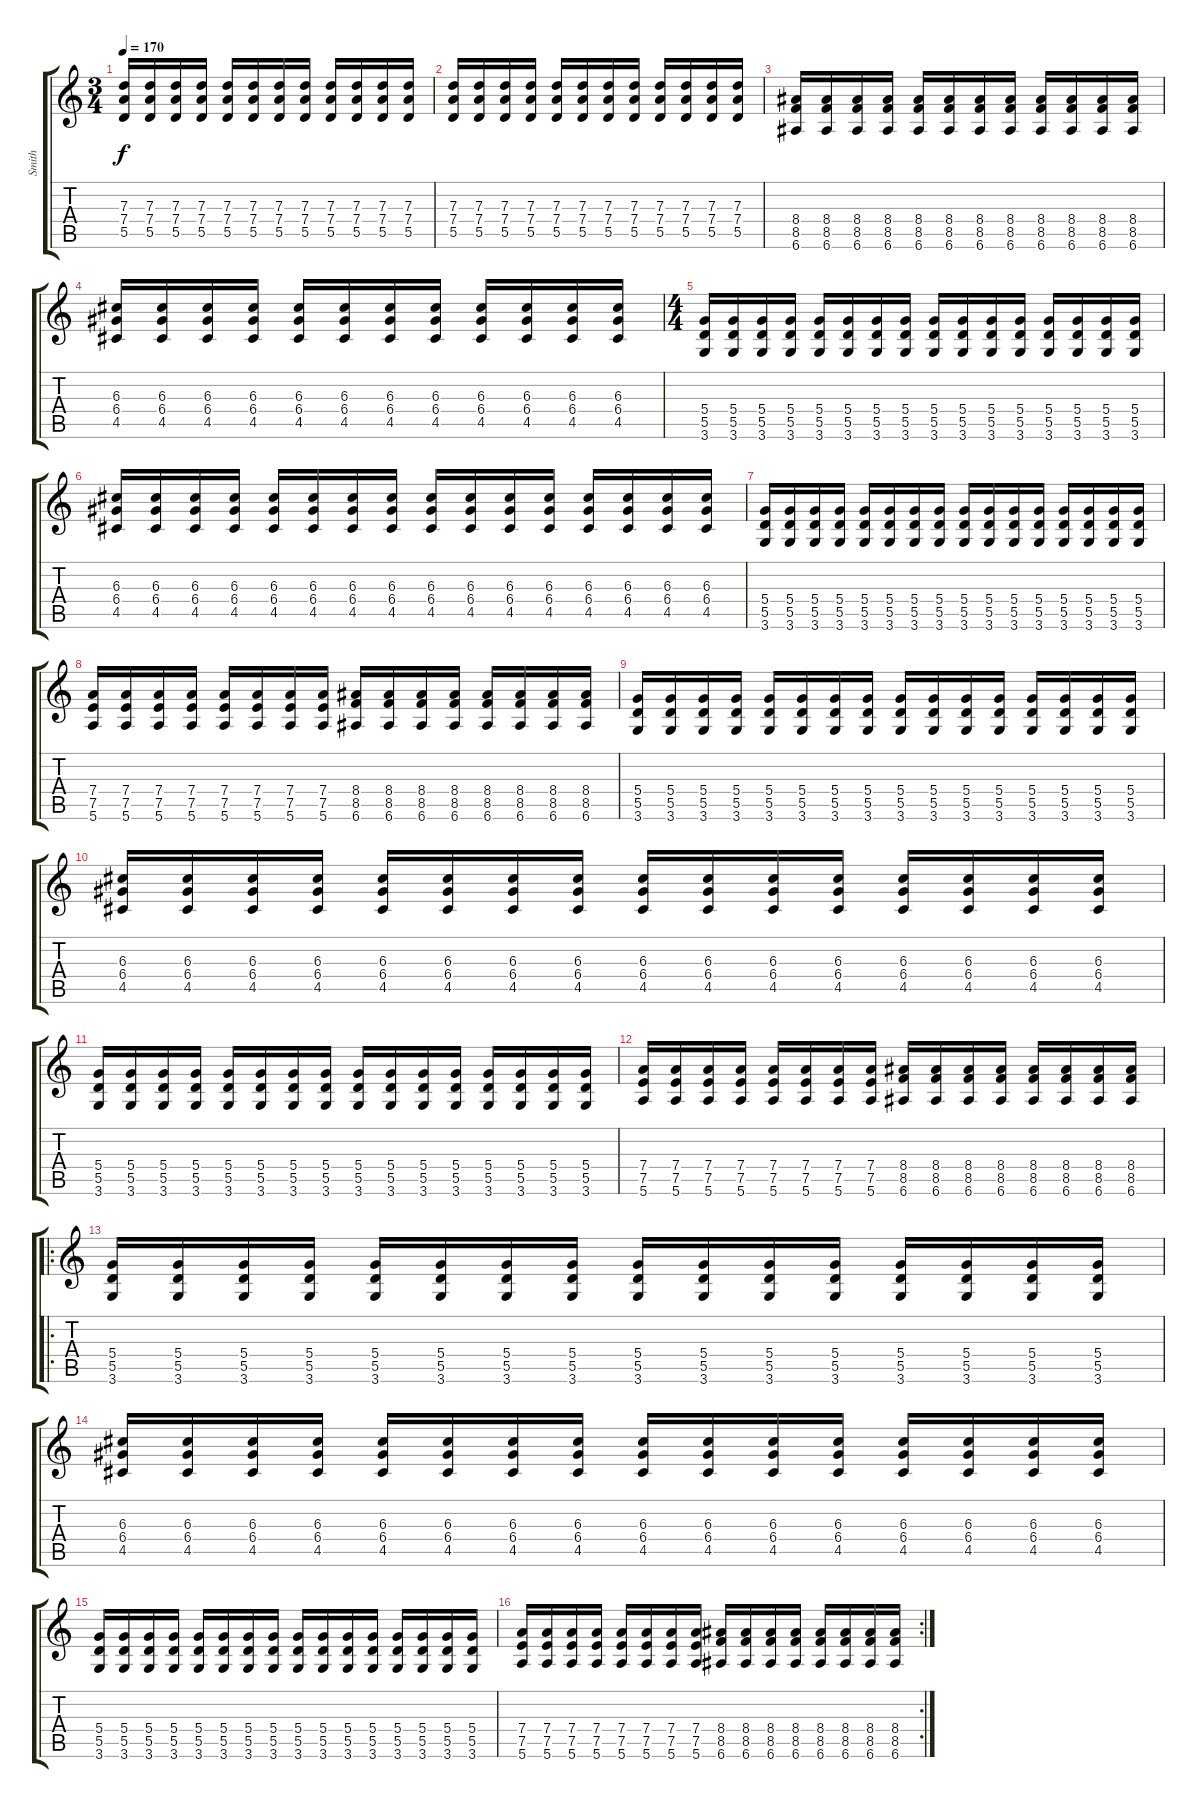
\track ("Smith" "Smith") {instrument distortionguitar}
\staff {score tabs}
\tuning (E4 B3 G3 D3 A2 E2) {hide}
\ts (3 4)
\tempo 170
\clef g2
\ks c
(7.3 7.4 5.5).16{dy f} (7.3 7.4 5.5).16 (7.3 7.4 5.5).16 (7.3 7.4 5.5).16 (7.3 7.4 5.5).16 (7.3 7.4 5.5).16 (7.3 7.4 5.5).16 (7.3 7.4 5.5).16 (7.3 7.4 5.5).16 (7.3 7.4 5.5).16 (7.3 7.4 5.5).16 (7.3 7.4 5.5).16 |
(7.3 7.4 5.5).16 (7.3 7.4 5.5).16 (7.3 7.4 5.5).16 (7.3 7.4 5.5).16 (7.3 7.4 5.5).16 (7.3 7.4 5.5).16 (7.3 7.4 5.5).16 (7.3 7.4 5.5).16 (7.3 7.4 5.5).16 (7.3 7.4 5.5).16 (7.3 7.4 5.5).16 (7.3 7.4 5.5).16 |
(8.4 8.5 6.6).16 (8.4 8.5 6.6).16 (8.4 8.5 6.6).16 (8.4 8.5 6.6).16 (8.4 8.5 6.6).16 (8.4 8.5 6.6).16 (8.4 8.5 6.6).16 (8.4 8.5 6.6).16 (8.4 8.5 6.6).16 (8.4 8.5 6.6).16 (8.4 8.5 6.6).16 (8.4 8.5 6.6).16 |
(6.3 6.4 4.5).16 (6.3 6.4 4.5).16 (6.3 6.4 4.5).16 (6.3 6.4 4.5).16 (6.3 6.4 4.5).16 (6.3 6.4 4.5).16 (6.3 6.4 4.5).16 (6.3 6.4 4.5).16 (6.3 6.4 4.5).16 (6.3 6.4 4.5).16 (6.3 6.4 4.5).16 (6.3 6.4 4.5).16 |
\ts (4 4)
(5.4 5.5 3.6).16 (5.4 5.5 3.6).16 (5.4 5.5 3.6).16 (5.4 5.5 3.6).16 (5.4 5.5 3.6).16 (5.4 5.5 3.6).16 (5.4 5.5 3.6).16 (5.4 5.5 3.6).16 (5.4 5.5 3.6).16 (5.4 5.5 3.6).16 (5.4 5.5 3.6).16 (5.4 5.5 3.6).16 (5.4 5.5 3.6).16 (5.4 5.5 3.6).16 (5.4 5.5 3.6).16 (5.4 5.5 3.6).16 |
(6.3 6.4 4.5).16 (6.3 6.4 4.5).16 (6.3 6.4 4.5).16 (6.3 6.4 4.5).16 (6.3 6.4 4.5).16 (6.3 6.4 4.5).16 (6.3 6.4 4.5).16 (6.3 6.4 4.5).16 (6.3 6.4 4.5).16 (6.3 6.4 4.5).16 (6.3 6.4 4.5).16 (6.3 6.4 4.5).16 (6.3 6.4 4.5).16 (6.3 6.4 4.5).16 (6.3 6.4 4.5).16 (6.3 6.4 4.5).16 |
(5.4 5.5 3.6).16 (5.4 5.5 3.6).16 (5.4 5.5 3.6).16 (5.4 5.5 3.6).16 (5.4 5.5 3.6).16 (5.4 5.5 3.6).16 (5.4 5.5 3.6).16 (5.4 5.5 3.6).16 (5.4 5.5 3.6).16 (5.4 5.5 3.6).16 (5.4 5.5 3.6).16 (5.4 5.5 3.6).16 (5.4 5.5 3.6).16 (5.4 5.5 3.6).16 (5.4 5.5 3.6).16 (5.4 5.5 3.6).16 |
(7.4 7.5 5.6).16 (7.4 7.5 5.6).16 (7.4 7.5 5.6).16 (7.4 7.5 5.6).16 (7.4 7.5 5.6).16 (7.4 7.5 5.6).16 (7.4 7.5 5.6).16 (7.4 7.5 5.6).16 (8.4 8.5 6.6).16 (8.4 8.5 6.6).16 (8.4 8.5 6.6).16 (8.4 8.5 6.6).16 (8.4 8.5 6.6).16 (8.4 8.5 6.6).16 (8.4 8.5 6.6).16 (8.4 8.5 6.6).16 |
(5.4 5.5 3.6).16 (5.4 5.5 3.6).16 (5.4 5.5 3.6).16 (5.4 5.5 3.6).16 (5.4 5.5 3.6).16 (5.4 5.5 3.6).16 (5.4 5.5 3.6).16 (5.4 5.5 3.6).16 (5.4 5.5 3.6).16 (5.4 5.5 3.6).16 (5.4 5.5 3.6).16 (5.4 5.5 3.6).16 (5.4 5.5 3.6).16 (5.4 5.5 3.6).16 (5.4 5.5 3.6).16 (5.4 5.5 3.6).16 |
(6.3 6.4 4.5).16 (6.3 6.4 4.5).16 (6.3 6.4 4.5).16 (6.3 6.4 4.5).16 (6.3 6.4 4.5).16 (6.3 6.4 4.5).16 (6.3 6.4 4.5).16 (6.3 6.4 4.5).16 (6.3 6.4 4.5).16 (6.3 6.4 4.5).16 (6.3 6.4 4.5).16 (6.3 6.4 4.5).16 (6.3 6.4 4.5).16 (6.3 6.4 4.5).16 (6.3 6.4 4.5).16 (6.3 6.4 4.5).16 |
(5.4 5.5 3.6).16 (5.4 5.5 3.6).16 (5.4 5.5 3.6).16 (5.4 5.5 3.6).16 (5.4 5.5 3.6).16 (5.4 5.5 3.6).16 (5.4 5.5 3.6).16 (5.4 5.5 3.6).16 (5.4 5.5 3.6).16 (5.4 5.5 3.6).16 (5.4 5.5 3.6).16 (5.4 5.5 3.6).16 (5.4 5.5 3.6).16 (5.4 5.5 3.6).16 (5.4 5.5 3.6).16 (5.4 5.5 3.6).16 |
(7.4 7.5 5.6).16 (7.4 7.5 5.6).16 (7.4 7.5 5.6).16 (7.4 7.5 5.6).16 (7.4 7.5 5.6).16 (7.4 7.5 5.6).16 (7.4 7.5 5.6).16 (7.4 7.5 5.6).16 (8.4 8.5 6.6).16 (8.4 8.5 6.6).16 (8.4 8.5 6.6).16 (8.4 8.5 6.6).16 (8.4 8.5 6.6).16 (8.4 8.5 6.6).16 (8.4 8.5 6.6).16 (8.4 8.5 6.6).16 |
\ro
(5.4 5.5 3.6).16 (5.4 5.5 3.6).16 (5.4 5.5 3.6).16 (5.4 5.5 3.6).16 (5.4 5.5 3.6).16 (5.4 5.5 3.6).16 (5.4 5.5 3.6).16 (5.4 5.5 3.6).16 (5.4 5.5 3.6).16 (5.4 5.5 3.6).16 (5.4 5.5 3.6).16 (5.4 5.5 3.6).16 (5.4 5.5 3.6).16 (5.4 5.5 3.6).16 (5.4 5.5 3.6).16 (5.4 5.5 3.6).16 |
(6.3 6.4 4.5).16 (6.3 6.4 4.5).16 (6.3 6.4 4.5).16 (6.3 6.4 4.5).16 (6.3 6.4 4.5).16 (6.3 6.4 4.5).16 (6.3 6.4 4.5).16 (6.3 6.4 4.5).16 (6.3 6.4 4.5).16 (6.3 6.4 4.5).16 (6.3 6.4 4.5).16 (6.3 6.4 4.5).16 (6.3 6.4 4.5).16 (6.3 6.4 4.5).16 (6.3 6.4 4.5).16 (6.3 6.4 4.5).16 |
(5.4 5.5 3.6).16 (5.4 5.5 3.6).16 (5.4 5.5 3.6).16 (5.4 5.5 3.6).16 (5.4 5.5 3.6).16 (5.4 5.5 3.6).16 (5.4 5.5 3.6).16 (5.4 5.5 3.6).16 (5.4 5.5 3.6).16 (5.4 5.5 3.6).16 (5.4 5.5 3.6).16 (5.4 5.5 3.6).16 (5.4 5.5 3.6).16 (5.4 5.5 3.6).16 (5.4 5.5 3.6).16 (5.4 5.5 3.6).16 |
\rc 2
(7.4 7.5 5.6).16 (7.4 7.5 5.6).16 (7.4 7.5 5.6).16 (7.4 7.5 5.6).16 (7.4 7.5 5.6).16 (7.4 7.5 5.6).16 (7.4 7.5 5.6).16 (7.4 7.5 5.6).16 (8.4 8.5 6.6).16 (8.4 8.5 6.6).16 (8.4 8.5 6.6).16 (8.4 8.5 6.6).16 (8.4 8.5 6.6).16 (8.4 8.5 6.6).16 (8.4 8.5 6.6).16 (8.4 8.5 6.6).16
